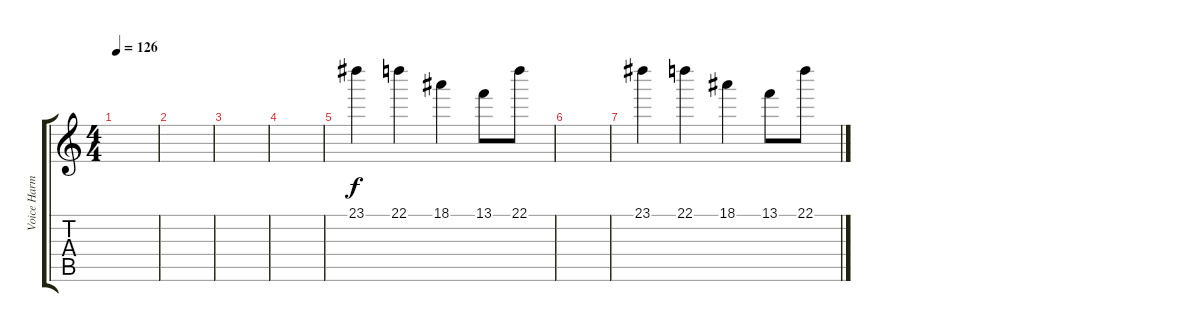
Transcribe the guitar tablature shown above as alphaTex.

\track ("Voice Harmony" "Voice Harm") {instrument acousticguitarnylon}
\staff {score tabs}
\tuning (E4 B3 G3 D3 A2 E2) {hide}
\ts (4 4)
\tempo 126
\clef g2
\ks c
|
|
|
|
23.1.4 22.1.4 18.1.4 13.1.8 22.1.8 |
|
23.1.4 22.1.4 18.1.4 13.1.8 22.1.8
